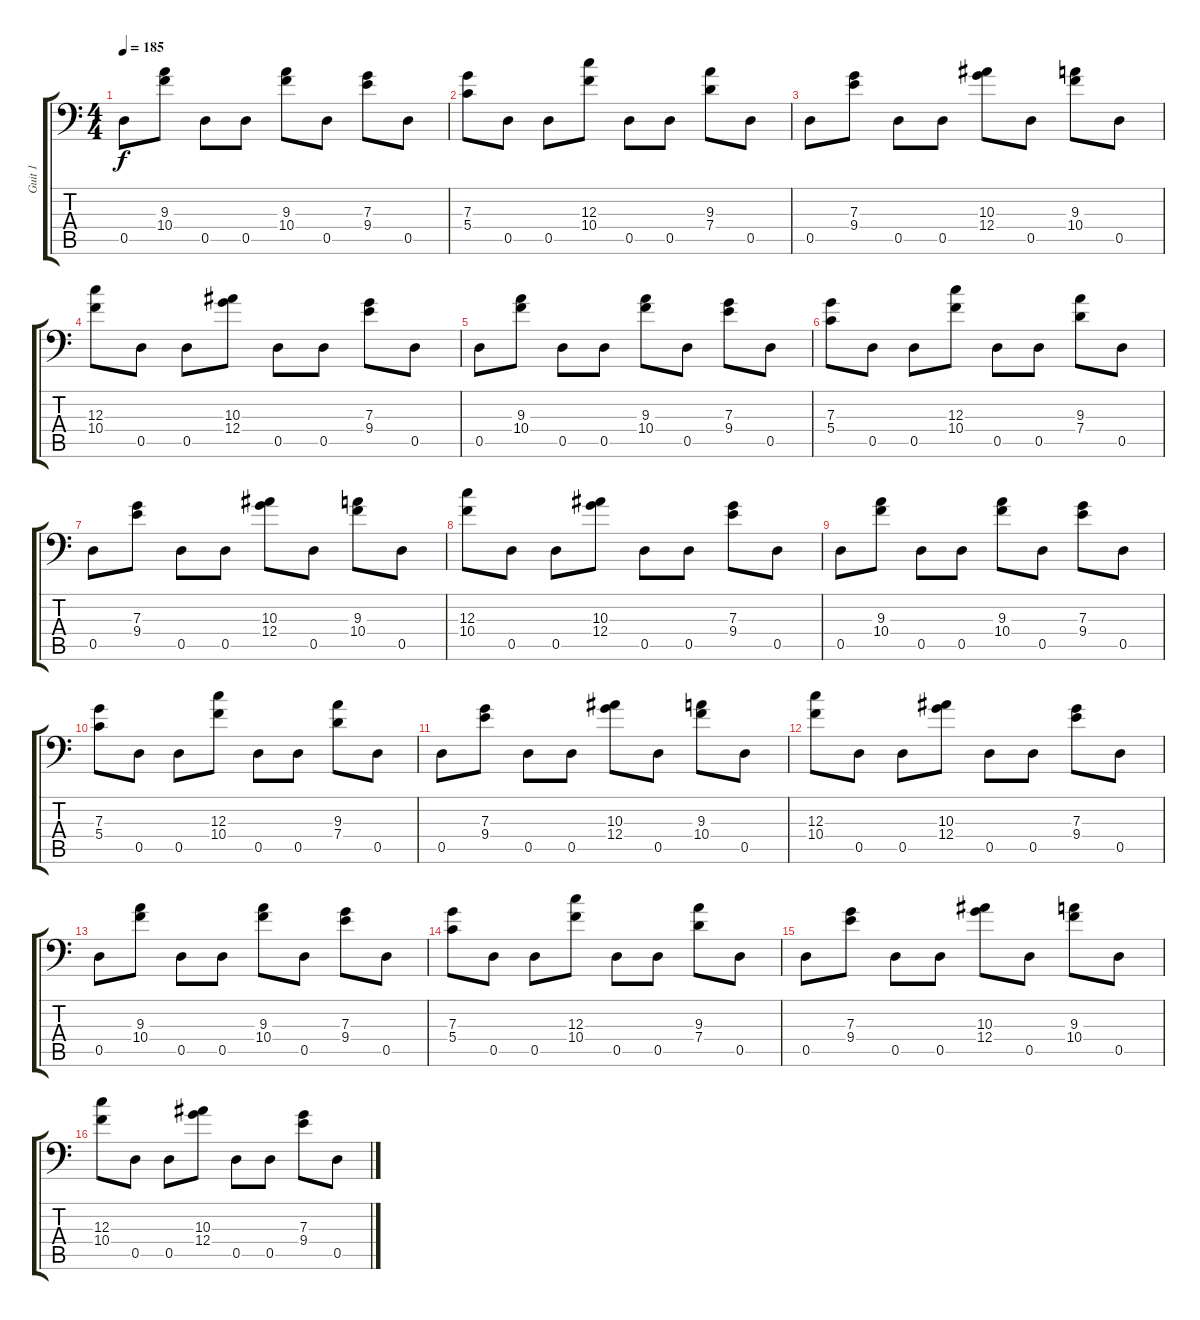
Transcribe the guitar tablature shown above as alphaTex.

\track ("Guit 1" "Guit 1") {instrument distortionguitar}
\staff {score tabs}
\tuning (A3 E3 C3 G2 D2 A1) {hide}
\ts (4 4)
\tempo 185
\clef f4
\ks c
0.5.8{dy f} (9.3 10.4).8 0.5.8 0.5.8 (9.3 10.4).8 0.5.8 (7.3 9.4).8 0.5.8 |
(7.3 5.4).8 0.5.8 0.5.8 (12.3 10.4).8 0.5.8 0.5.8 (9.3 7.4).8 0.5.8 |
0.5.8 (7.3 9.4).8 0.5.8 0.5.8 (10.3 12.4).8 0.5.8 (9.3 10.4).8 0.5.8 |
(12.3 10.4).8 0.5.8 0.5.8 (10.3 12.4).8 0.5.8 0.5.8 (7.3 9.4).8 0.5.8 |
0.5.8 (9.3 10.4).8 0.5.8 0.5.8 (9.3 10.4).8 0.5.8 (7.3 9.4).8 0.5.8 |
(7.3 5.4).8 0.5.8 0.5.8 (12.3 10.4).8 0.5.8 0.5.8 (9.3 7.4).8 0.5.8 |
0.5.8 (7.3 9.4).8 0.5.8 0.5.8 (10.3 12.4).8 0.5.8 (9.3 10.4).8 0.5.8 |
(12.3 10.4).8 0.5.8 0.5.8 (10.3 12.4).8 0.5.8 0.5.8 (7.3 9.4).8 0.5.8 |
0.5.8 (9.3 10.4).8 0.5.8 0.5.8 (9.3 10.4).8 0.5.8 (7.3 9.4).8 0.5.8 |
(7.3 5.4).8 0.5.8 0.5.8 (12.3 10.4).8 0.5.8 0.5.8 (9.3 7.4).8 0.5.8 |
0.5.8 (7.3 9.4).8 0.5.8 0.5.8 (10.3 12.4).8 0.5.8 (9.3 10.4).8 0.5.8 |
(12.3 10.4).8 0.5.8 0.5.8 (10.3 12.4).8 0.5.8 0.5.8 (7.3 9.4).8 0.5.8 |
0.5.8 (9.3 10.4).8 0.5.8 0.5.8 (9.3 10.4).8 0.5.8 (7.3 9.4).8 0.5.8 |
(7.3 5.4).8 0.5.8 0.5.8 (12.3 10.4).8 0.5.8 0.5.8 (9.3 7.4).8 0.5.8 |
0.5.8 (7.3 9.4).8 0.5.8 0.5.8 (10.3 12.4).8 0.5.8 (9.3 10.4).8 0.5.8 |
(12.3 10.4).8 0.5.8 0.5.8 (10.3 12.4).8 0.5.8 0.5.8 (7.3 9.4).8 0.5.8
